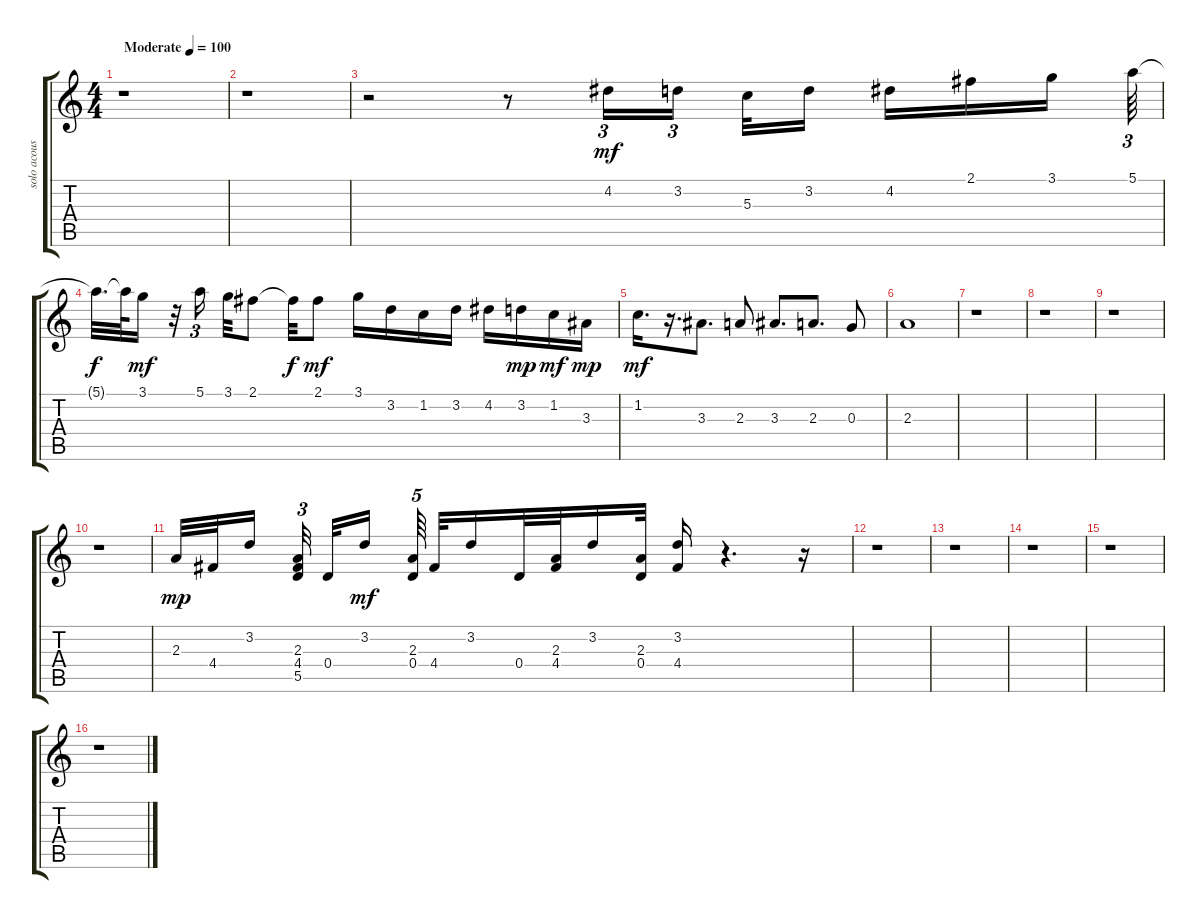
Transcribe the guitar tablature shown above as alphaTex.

\track ("solo acoustic guitar" "solo acous") {instrument acousticguitarnylon}
\staff {score tabs}
\tuning (E4 B3 G3 D3 A2 E2) {hide}
\ts (4 4)
\tempo (100 "Moderate")
\clef g2
\ks c
r.1{dy mf instrument acousticguitarnylon} |
r.1 |
r.2 r.8 4.2.16{tu (3 2)} 3.2.16{tu (3 2) beam splitsecondary} 5.3.32 3.2.16 4.2.16 2.1.16 3.1.16{beam splitsecondary} 5.1.64{tu (3 2)} |
5.1{t}.32{d dy f} 5.1{t}.64 3.1.16{dy mf} r.32 5.1.16{tu (3 2) beam splitsecondary} 3.1.32 2.1.8 2.1{t}.32{dy f} 2.1.8{dy mf} 3.1.16 3.2.16 1.2.16 3.2.16 4.2.16 3.2.16{dy mp} 1.2.16{dy mf} 3.3.16{dy mp} |
1.2.16{d dy mf} r.16{d} 3.3.8{d} 2.3.8 3.3.8{d} 2.3.8{d} 0.3.8 |
2.3.1 |
r.1 |
r.1 |
r.1 |
r.1 |
2.3.32{dy mp} 4.4.32 3.2.16{beam splitsecondary} (2.3 4.4 5.5).32{tu (3 2) beam splitsecondary} 0.4.32 3.2.16{dy mf beam splitsecondary} (2.3 0.4).64{tu (5 4)} 4.4.32 3.2.16 0.4.32 (2.3 4.4).32 3.2.16 (2.3 0.4).32 (3.2 4.4).16 r.4{d} r.16 |
r.1 |
r.1 |
r.1 |
r.1 |
r.1
